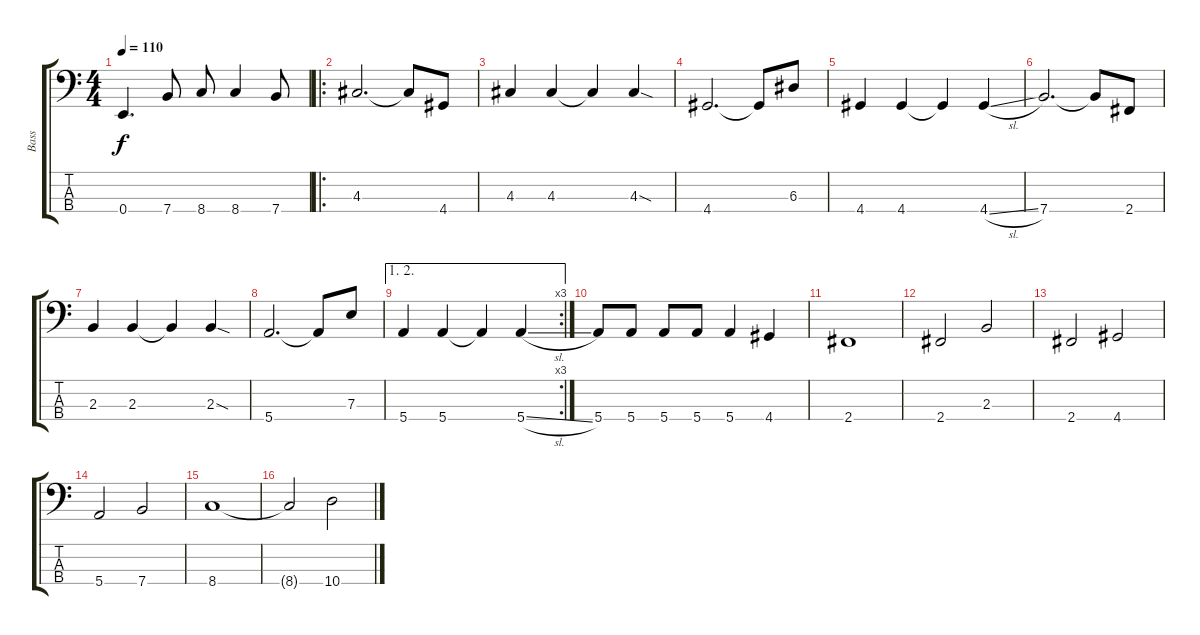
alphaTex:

\track ("Bass" "Bass") {instrument electricbassfinger}
\staff {score tabs}
\tuning (G2 D2 A1 E1) {hide}
\ts (4 4)
\tempo 110
\clef f4
\ks c
0.4.4{d dy f} 7.4.8 8.4.8 8.4.4 7.4.8 |
\ro
4.3.2{d} 4.3{t}.8 4.4.8 |
4.3.4 4.3.4 4.3{t}.4 4.3{sod}.4 |
4.4.2{d} 4.4{t}.8 6.3.8 |
4.4.4 4.4.4 4.4{t}.4 4.4{sl}.4 |
7.4.2{d} 7.4{t}.8 2.4.8 |
2.3.4 2.3.4 2.3{t}.4 2.3{sod}.4 |
5.4.2{d} 5.4{t}.8 7.3.8 |
\ae (1 2)
\rc 3
5.4.4 5.4.4 5.4{t}.4 5.4{sl}.4 |
5.4.8 5.4.8 5.4.8 5.4.8 5.4.4 4.4.4 |
2.4.1 |
2.4.2 2.3.2 |
2.4.2 4.4.2 |
5.4.2 7.4.2 |
8.4.1 |
8.4{t}.2 10.4.2
